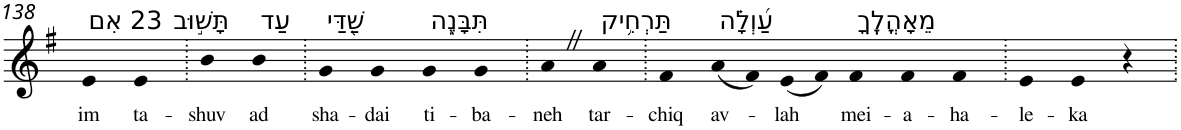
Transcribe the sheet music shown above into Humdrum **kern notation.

**kern	**text
*part1	*part1
*staff1	*staff1
*I"Piano	*
*I'Pno	*
!!LO:PB:g=z
*clefG2	*
*k[f#]	*
*G:	*
=138	=138
!LO:TX:a:t=23 אִם	!
!	!LO:LY:b
4e	im
!LO:TX:a:t=תָּשׁ֣וּב	!
!	!LO:LY:b
4e	ta-
=139.	=139.
!	!LO:LY:b
4b	-shuv
!LO:TX:a:t=עַד	!
!	!LO:LY:b
4b	ad
=140.	=140.
!LO:TX:a:t=שַׁ֭דַּי	!
!	!LO:LY:b
4g	sha-
!	!LO:LY:b
4g	-dai
!LO:TX:a:t=תִּבָּנֶ֑ה	!
!	!LO:LY:b
4g	ti-
!	!LO:LY:b
4g	-ba-
=141.	=141.
!	!LO:LY:b
4aZ	-neh
!LO:TX:a:t=תַּרְחִ֥יק	!
!	!LO:LY:b
4a	tar-
=142.	=142.
!	!LO:LY:b
4f#	-chiq
!LO:TX:a:t=עַ֝וְלָ֗ה	!
!	!LO:LY:b
(8a	av-
8f#)	.
!	!LO:LY:b
(8e	-lah
8f#)	.
!LO:TX:a:t=מֵאָהֳלֶֽךָ	!
!	!LO:LY:b
4f#	mei-
!	!LO:LY:b
4f#	-a-
!	!LO:LY:b
4f#	-ha-
=143.	=143.
!	!LO:LY:b
4e	-le-
!	!LO:LY:b
4e	-ka
4r	.
=.	=.
*-	*-
